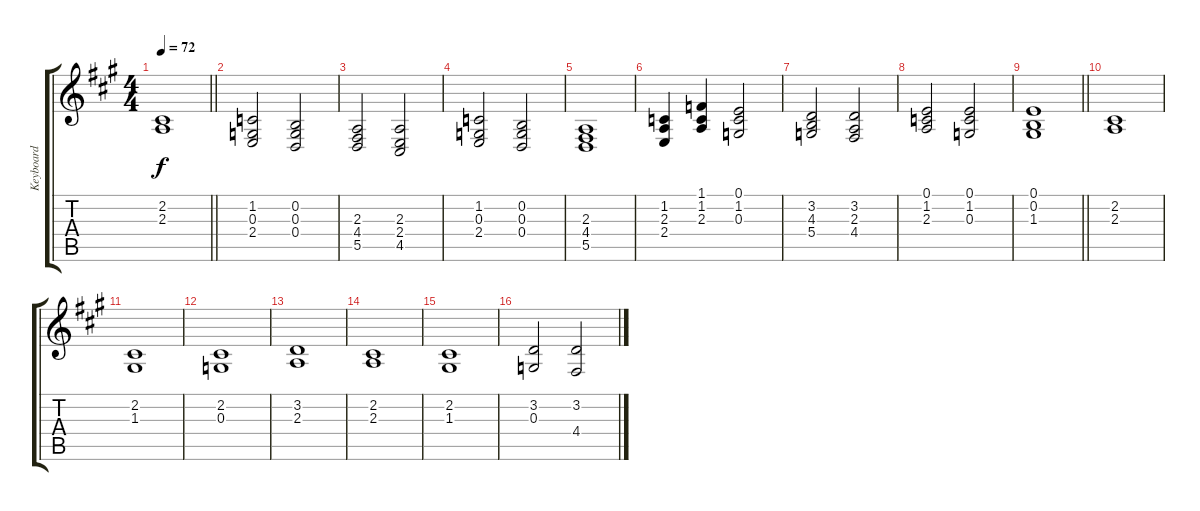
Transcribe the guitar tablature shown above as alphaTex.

\track ("Keyboard" "Keyboard") {instrument rockorgan}
\staff {score tabs}
\tuning (E4 B3 G3 D3 A2 E2) {hide}
\ts (4 4)
\tempo 72
\clef g2
\barLineRight lightlight
\ks a
(2.2 2.3).1{dy f} |
(1.2 0.3 2.4).2 (0.2 0.3 0.4).2 |
(2.3 4.4 5.5).2 (2.3 2.4 4.5).2 |
(1.2 0.3 2.4).2 (0.2 0.3 0.4).2 |
(2.3 4.4 5.5).1 |
(1.2 2.3 2.4).4 (1.1 1.2 2.3).4 (0.1 1.2 0.3).2 |
(3.2 4.3 5.4).2 (3.2 2.3 4.4).2 |
(0.1 1.2 2.3).2 (0.1 1.2 0.3).2 |
\barLineRight lightlight
(0.1 0.2 1.3).1 |
(2.2 2.3).1 |
(2.2 1.3).1 |
(2.2 0.3).1 |
(3.2 2.3).1 |
(2.2 2.3).1 |
(2.2 1.3).1 |
(3.2 0.3).2 (3.2 4.4).2
